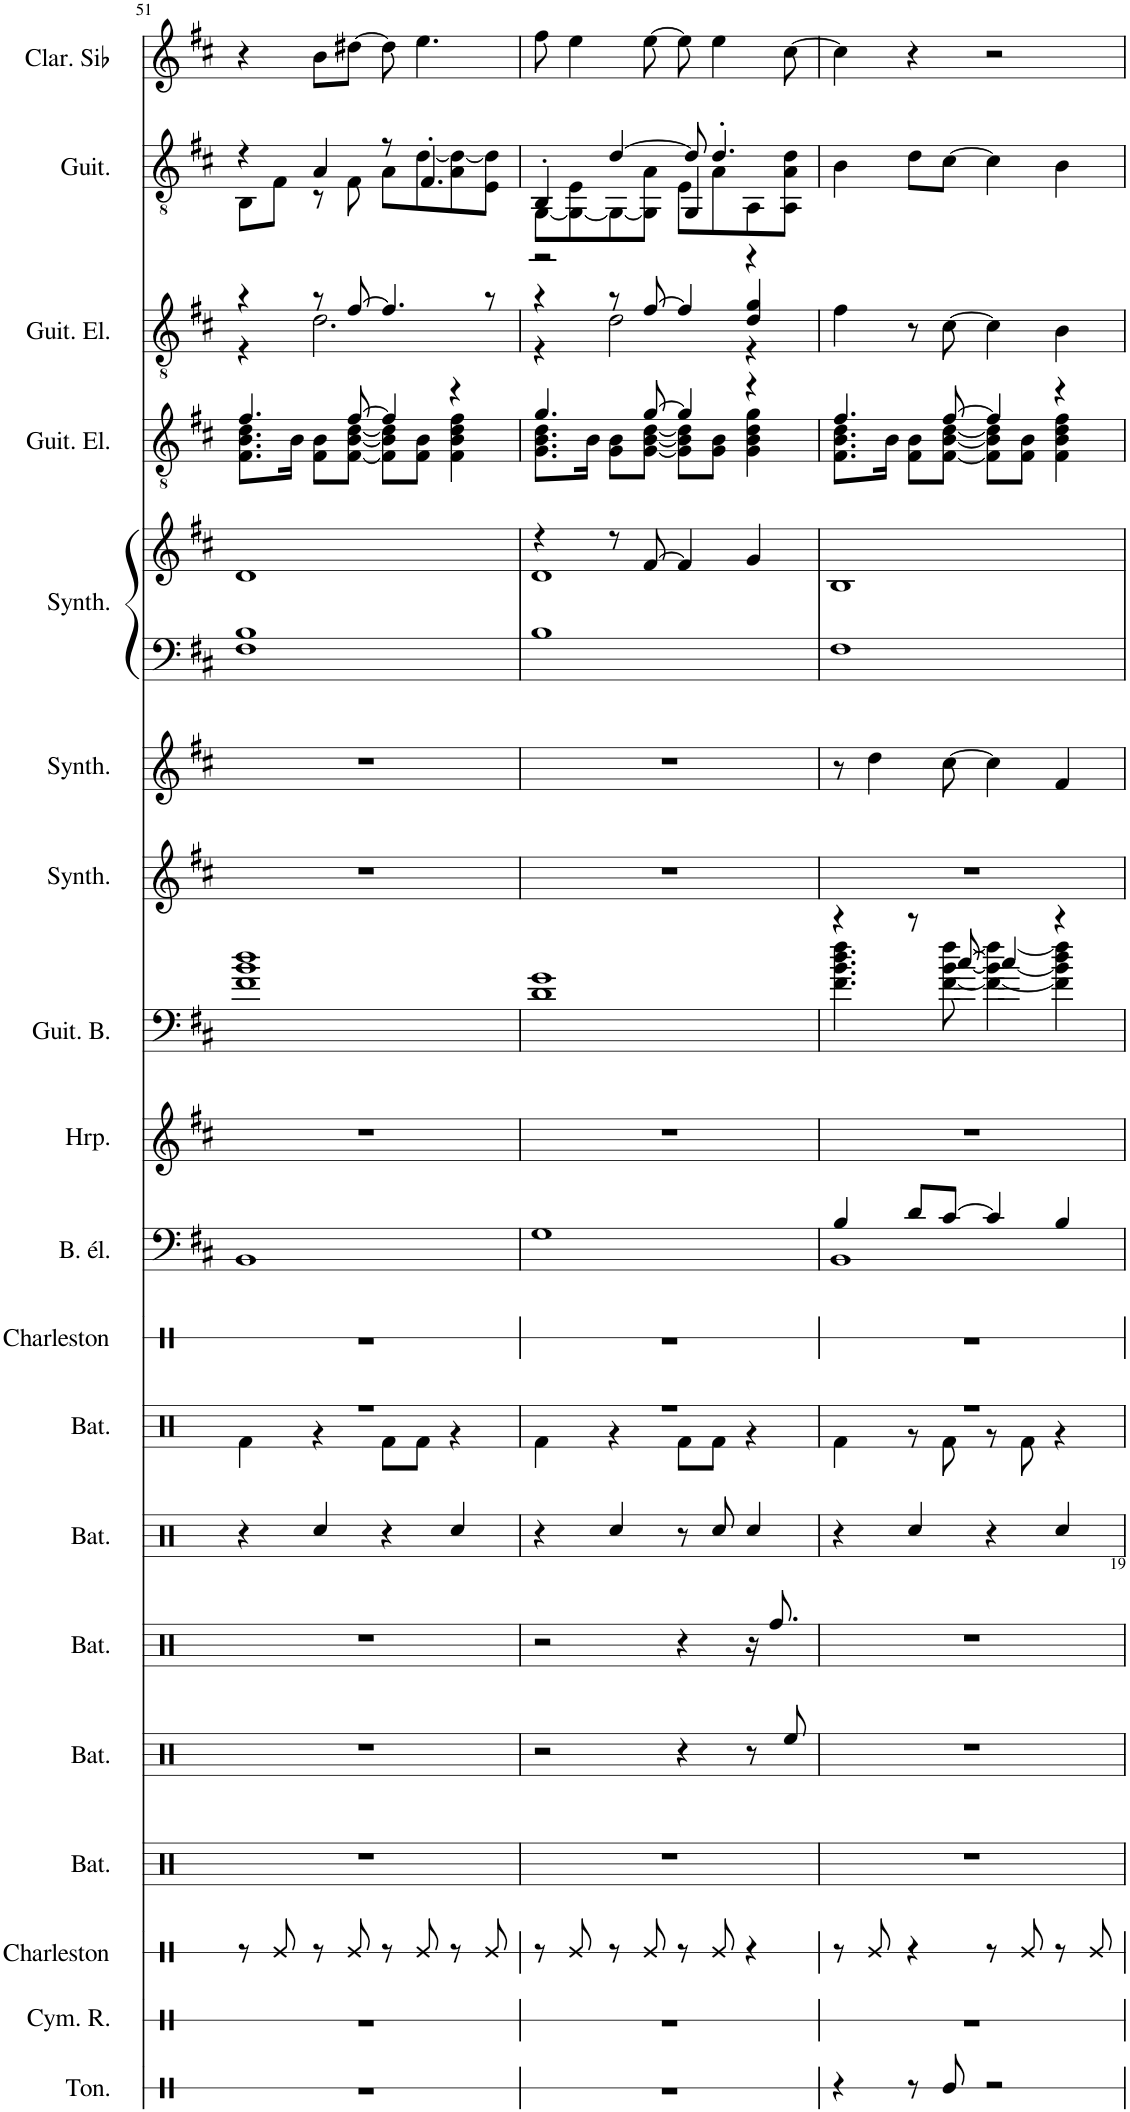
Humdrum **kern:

**kern	**kern	**kern	**kern	**kern	**kern	**kern	**kern	**kern	**kern	**kern	**kern	**kern	**kern	**kern	**kern	**kern	**kern	**kern	**kern
*part19	*part18	*part17	*part16	*part15	*part14	*part13	*part12	*part11	*part10	*part9	*part8	*part7	*part6	*part5	*part5	*part4	*part3	*part2	*part1
*staff20	*staff19	*staff18	*staff17	*staff16	*staff15	*staff14	*staff13	*staff12	*staff11	*staff10	*staff9	*staff8	*staff7	*staff6	*staff5	*staff4	*staff3	*staff2	*staff1
*I"Tonnerre	*I"Cymbale ride	*I"Charleston	*I"Batterie	*I"Batterie	*I"Batterie	*I"Batterie	*I"Batterie	*I"Charleston	*I"Basse électrique, Electric Bass (finger)	*I"Harpe	*I"Guitare Basse	*I"Synthétiseur d'effets, FX 3 (crystal)	*I"Synthétiseur d'instruments à cordes, Synth Strings 1	*I"Synthétiseur d'effets, FX 7 (echoes)	*	*I"Guitare électrique, Electric Guitar (clean)	*I"Guitare électrique, Electric Guitar (clean)	*I"Guitare classique, Acoustic Guitar (nylon)	*I"Clarinette en Sib
*I'Ton.	*I'Cym. R.	*I'Charleston	*I'Bat.	*I'Bat.	*I'Bat.	*I'Bat.	*I'Bat.	*I'Charleston	*I'B. él.	*I'Hrp.	*I'Guit. B.	*I'Synth.	*I'Synth.	*I'Synth.	*	*I'Guit. El.	*I'Guit. El.	*I'Guit.	*I'Clar. Sib
!!LO:PB:g=z
*clefX	*clefX	*clefX	*clefX	*clefX	*clefX	*clefX	*clefX	*clefX	*clefF4	*clefG2	*clefF4	*clefG2	*clefG2	*clefF4	*clefG2	*clefGv2	*clefGv2	*clefGv2	*clefG2
*	*	*	*	*	*	*	*	*	*Trd7c12	*	*Trd7c12	*	*	*	*	*	*	*	*Trd1c2
*k[]	*k[]	*k[]	*k[]	*k[]	*k[]	*k[]	*k[]	*k[]	*k[f#c#]	*k[f#c#]	*k[f#c#]	*k[f#c#]	*k[f#c#]	*k[f#c#]	*k[f#c#]	*k[f#c#]	*k[f#c#]	*k[f#c#]	*k[f#c#]
*M4/4	*M4/4	*M4/4	*M4/4	*M4/4	*M4/4	*M4/4	*M4/4	*M4/4	*M4/4	*M4/4	*M4/4	*M4/4	*M4/4	*M4/4	*M4/4	*M4/4	*M4/4	*M4/4	*M4/4
=51	=51	=51	=51	=51	=51	=51	=51	=51	=51	=51	=51	=51	=51	=51	=51	=51	=51	=51	=51
*	*	*	*	*	*	*	*^	*	*	*	*	*	*	*	*	*^	*^	*^	*
1r	1r	8r	1r	1r	1r	4r	1r	4Rf\	1r	1BB	1r	1f# 1b 1dd	1r	1r	1F# 1B	1d	4.f#/	8.F#\ 8.B\ 8.d\L	4r	4r	4r	8BB\L	4r
.	.	8Re/	.	.	.	.	.	.	.	.	.	.	.	.	.	.	.	.	.	.	.	8F#\J	.
.	.	.	.	.	.	.	.	.	.	.	.	.	.	.	.	.	.	16B\Jk	.	.	.	.	.
.	.	8r	.	.	.	4Rcc/	.	4r	.	.	.	.	.	.	.	.	.	8F#\ 8B\L	8r	2.d\	4A/	8r	8b\L
.	.	8Re/	.	.	.	.	.	.	.	.	.	.	.	.	.	.	[8f#/	[8F#\ [8B\ [8d\J	[8f#/	.	.	8F#\	[8dd#X\J
.	.	8r	.	.	.	4r	.	8Rf\L	.	.	.	.	.	.	.	.	4f#/]	8F#\] 8B\] 8d\]L	4.f#/]	.	8r	8A\L	8dd#\]
.	.	8Re/	.	.	.	.	.	8Rf\J	.	.	.	.	.	.	.	.	.	8F#\ 8B\J	.	.	4.F#'/	[8d\	4.ee\
.	.	8r	.	.	.	4Rcc/	.	4r	.	.	.	.	.	.	.	.	4r	4F#\ 4B\ 4d\ 4f#\	.	.	.	8A\ 8d\_	.
.	.	8Re/	.	.	.	.	.	.	.	.	.	.	.	.	.	.	.	.	8r	.	.	8E\ 8d\]J	.
=52	=52	=52	=52	=52	=52	=52	=52	=52	=52	=52	=52	=52	=52	=52	=52	=52	=52	=52	=52	=52	=52	=52	=52
*	*	*	*	*	*	*	*	*	*	*	*	*	*	*	*	*^	*	*	*	*	*	*^	*
1r	1r	8r	1r	2r	2r	4r	1r	4Rf\	1r	1G	1r	1d 1g	1r	1r	1B	4r	1d	4.g/	8.G\ 8.B\ 8.d\L	4r	4r	4BB'/	[8GG\L	2r	8ff#\
.	.	8Re/	.	.	.	.	.	.	.	.	.	.	.	.	.	.	.	.	.	.	.	.	8GG\_ 8E\	.	4ee\
.	.	.	.	.	.	.	.	.	.	.	.	.	.	.	.	.	.	.	16B\Jk	.	.	.	.	.	.
.	.	8r	.	.	.	4Rcc/	.	4r	.	.	.	.	.	.	.	8r	.	.	8G\ 8B\L	8r	2d\	[4d/	8GG\_	.	.
.	.	8Re/	.	.	.	.	.	.	.	.	.	.	.	.	.	[8f#/	.	[8g/	[8G\ [8B\ [8d\J	[8f#/	.	.	8GG\] 8A\J	.	[8ee\
.	.	8r	.	4r	4r	8r	.	8Rf\L	.	.	.	.	.	.	.	4f#/]	.	4g/]	8G\] 8B\] 8d\]L	4f#/]	.	8d/]	8E\L	4GG/	8ee\]
.	.	8Re/	.	.	.	8Rcc/	.	8Rf\J	.	.	.	.	.	.	.	.	.	.	8G\ 8B\J	.	.	4.d'/	8A\	.	4ee\
.	.	4r	.	8r	16r	4Rcc/	.	4r	.	.	.	.	.	.	.	4g/	.	4r	4G\ 4B\ 4d\ 4g\	4d/ 4g/	4r	.	8AA\	4r	.
.	.	.	.	.	8.Rff/	.	.	.	.	.	.	.	.	.	.	.	.	.	.	.	.	.	.	.	.
.	.	.	.	8Ree/	.	.	.	.	.	.	.	.	.	.	.	.	.	.	.	.	.	.	8AA\ 8A\ 8d\J	.	[8cc#\
*	*	*	*	*	*	*	*	*	*	*	*	*	*	*	*	*	*	*	*	*v	*v	*	*	*	*
*	*	*	*	*	*	*	*	*	*	*	*	*	*	*	*	*v	*v	*	*	*	*v	*v	*v	*
=53	=53	=53	=53	=53	=53	=53	=53	=53	=53	=53	=53	=53	=53	=53	=53	=53	=53	=53	=53	=53	=53
*	*	*	*	*	*	*	*	*	*	*^	*	*^	*	*	*	*	*	*	*	*	*
4r	1r	8r	1r	1r	1r	4r	1r	4Rf\	1r	4B/	1BB	1r	4r	4.f#\ 4.b\ 4.dd\ 4.ff#\	1r	8r	1F#	1B	4.f#/	8.F#\ 8.B\ 8.d\L	4f#\	4B\	4cc#\]
.	.	8Re/	.	.	.	.	.	.	.	.	.	.	.	.	.	4dd\	.	.	.	.	.	.	.
.	.	.	.	.	.	.	.	.	.	.	.	.	.	.	.	.	.	.	.	16B\Jk	.	.	.
8r	.	4r	.	.	.	4Rcc/	.	8r	.	8d/L	.	.	8r	.	.	.	.	.	.	8F#\ 8B\L	8r	8d\L	4r
8Re/	.	.	.	.	.	.	.	8Rf\	.	[8c#/J	.	.	[8cc#/	[8f#\ [8b\ [8ff#\	.	[8cc#\	.	.	[8f#/	[8F#\ [8B\ [8d\J	[8c#\	[8c#\J	.
2r	.	8r	.	.	.	4r	.	8r	.	4c#/]	.	.	4cc#/]	4f#\_ 4b\_ 4ff#\_	.	4cc#\]	.	.	4f#/]	8F#\] 8B\] 8d\]L	4c#\]	4c#\]	2r
.	.	8Re/	.	.	.	.	.	8Rf\	.	.	.	.	.	.	.	.	.	.	.	8F#\ 8B\J	.	.	.
.	.	8r	.	.	.	4Rcc/	.	4r	.	4B/	.	.	4r	4f#\] 4b\] 4dd\ 4ff#\]	.	4f#/	.	.	4r	4F#\ 4B\ 4d\ 4f#\	4B\	4B\	.
.	.	8Re/	.	.	.	.	.	.	.	.	.	.	.	.	.	.	.	.	.	.	.	.	.
*	*	*	*	*	*	*	*v	*v	*	*v	*v	*	*v	*v	*	*	*	*	*v	*v	*	*	*
=	=	=	=	=	=	=	=	=	=	=	=	=	=	=	=	=	=	=	=
*-	*-	*-	*-	*-	*-	*-	*-	*-	*-	*-	*-	*-	*-	*-	*-	*-	*-	*-	*-
